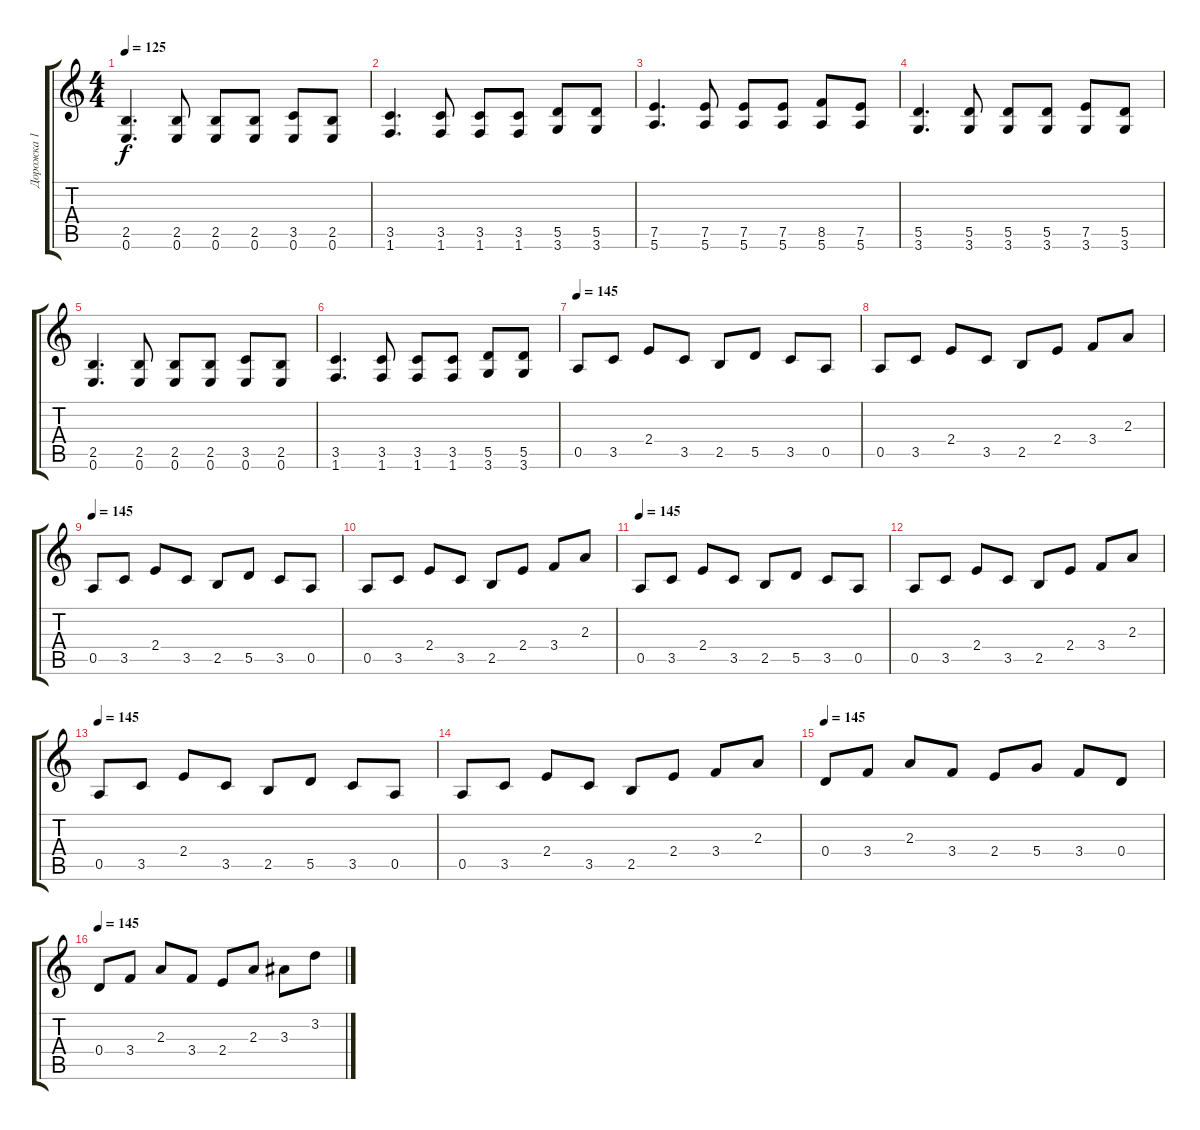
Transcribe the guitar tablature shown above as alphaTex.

\track ("Дорожка 1" "Дорожка 1") {instrument distortionguitar}
\staff {score tabs}
\tuning (E4 B3 G3 D3 A2 E2) {hide}
\ts (4 4)
\tempo 125
\clef g2
\ks c
(2.5 0.6).4{d dy f} (2.5 0.6).8 (2.5 0.6).8 (2.5 0.6).8 (3.5 0.6).8 (2.5 0.6).8 |
(3.5 1.6).4{d} (3.5 1.6).8 (3.5 1.6).8 (3.5 1.6).8 (5.5 3.6).8 (5.5 3.6).8 |
(7.5 5.6).4{d} (7.5 5.6).8 (7.5 5.6).8 (7.5 5.6).8 (8.5 5.6).8 (7.5 5.6).8 |
(5.5 3.6).4{d} (5.5 3.6).8 (5.5 3.6).8 (5.5 3.6).8 (7.5 3.6).8 (5.5 3.6).8 |
(2.5 0.6).4{d} (2.5 0.6).8 (2.5 0.6).8 (2.5 0.6).8 (3.5 0.6).8 (2.5 0.6).8 |
(3.5 1.6).4{d} (3.5 1.6).8 (3.5 1.6).8 (3.5 1.6).8 (5.5 3.6).8 (5.5 3.6).8 |
\tempo 145
0.5.8 3.5.8 2.4.8 3.5.8 2.5.8 5.5.8 3.5.8 0.5.8 |
0.5.8 3.5.8 2.4.8 3.5.8 2.5.8 2.4.8 3.4.8 2.3.8 |
\tempo 145
0.5.8 3.5.8 2.4.8 3.5.8 2.5.8 5.5.8 3.5.8 0.5.8 |
0.5.8 3.5.8 2.4.8 3.5.8 2.5.8 2.4.8 3.4.8 2.3.8 |
\tempo 145
0.5.8 3.5.8 2.4.8 3.5.8 2.5.8 5.5.8 3.5.8 0.5.8 |
0.5.8 3.5.8 2.4.8 3.5.8 2.5.8 2.4.8 3.4.8 2.3.8 |
\tempo 145
0.5.8 3.5.8 2.4.8 3.5.8 2.5.8 5.5.8 3.5.8 0.5.8 |
0.5.8 3.5.8 2.4.8 3.5.8 2.5.8 2.4.8 3.4.8 2.3.8 |
\tempo 145
0.4.8 3.4.8 2.3.8 3.4.8 2.4.8 5.4.8 3.4.8 0.4.8 |
\tempo 145
0.4.8 3.4.8 2.3.8 3.4.8 2.4.8 2.3.8 3.3.8 3.2.8
